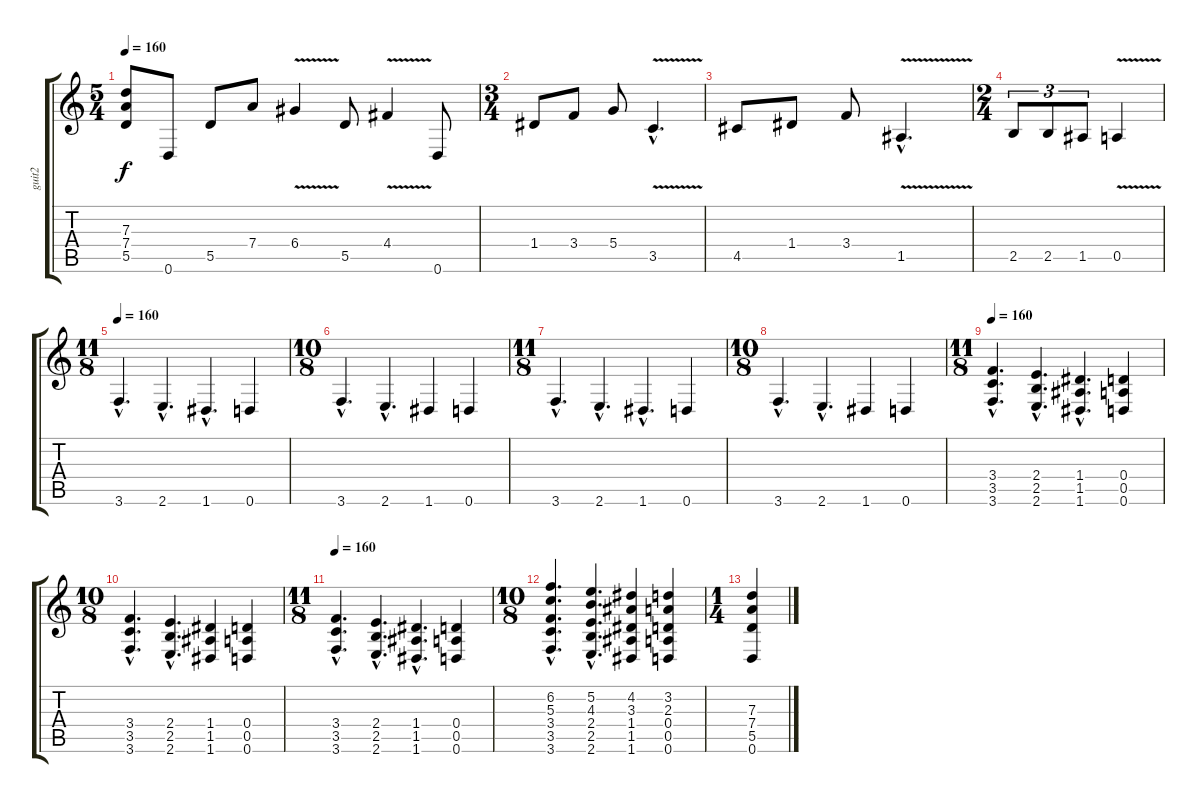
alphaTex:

\track ("guit2" "guit2") {instrument distortionguitar}
\staff {score tabs}
\tuning (E4 B3 G3 D3 A2 D2) {hide}
\ts (5 4)
\tempo 160
\clef g2
\ks c
(7.3 7.4 5.5).8{dy f} 0.6.8 5.5.8 7.4.8 6.4{v}.4 5.5.8 4.4{v}.4 0.6.8 |
\ts (3 4)
1.4.8 3.4.8 5.4.8 3.5{v hac}.4{d} |
4.5.8 1.4.8 3.4.8 1.5{v hac}.4{d} |
\ts (2 4)
2.5.8{tu (3 2)} 2.5.8{tu (3 2)} 1.5.8{tu (3 2)} 0.5{v}.4 |
\ts (11 8)
\tempo 160
3.6{hac}.4{d} 2.6{hac}.4{d} 1.6{hac}.4{d} 0.6.4 |
\ts (10 8)
3.6{hac}.4{d} 2.6{hac}.4{d} 1.6.4 0.6.4 |
\ts (11 8)
3.6{hac}.4{d} 2.6{hac}.4{d} 1.6{hac}.4{d} 0.6.4 |
\ts (10 8)
3.6{hac}.4{d} 2.6{hac}.4{d} 1.6.4 0.6.4 |
\ts (11 8)
\tempo 160
(3.4{hac} 3.5{hac} 3.6{hac}).4{d} (2.4{hac} 2.5{hac} 2.6{hac}).4{d} (1.4{hac} 1.5{hac} 1.6{hac}).4{d} (0.4 0.5 0.6).4 |
\ts (10 8)
(3.4{hac} 3.5{hac} 3.6{hac}).4{d} (2.4{hac} 2.5{hac} 2.6{hac}).4{d} (1.4 1.5 1.6).4 (0.4 0.5 0.6).4 |
\ts (11 8)
\tempo 160
(3.4{hac} 3.5{hac} 3.6{hac}).4{d} (2.4{hac} 2.5{hac} 2.6{hac}).4{d} (1.4{hac} 1.5{hac} 1.6{hac}).4{d} (0.4 0.5 0.6).4 |
\ts (10 8)
(6.2{hac} 5.3{hac} 3.4{hac} 3.5{hac} 3.6{hac}).4{d} (5.2{hac} 4.3{hac} 2.4{hac} 2.5{hac} 2.6{hac}).4{d} (4.2 3.3 1.4 1.5 1.6).4 (3.2 2.3 0.4 0.5 0.6).4 |
\ts (1 4)
(7.3 7.4 5.5 0.6).4
